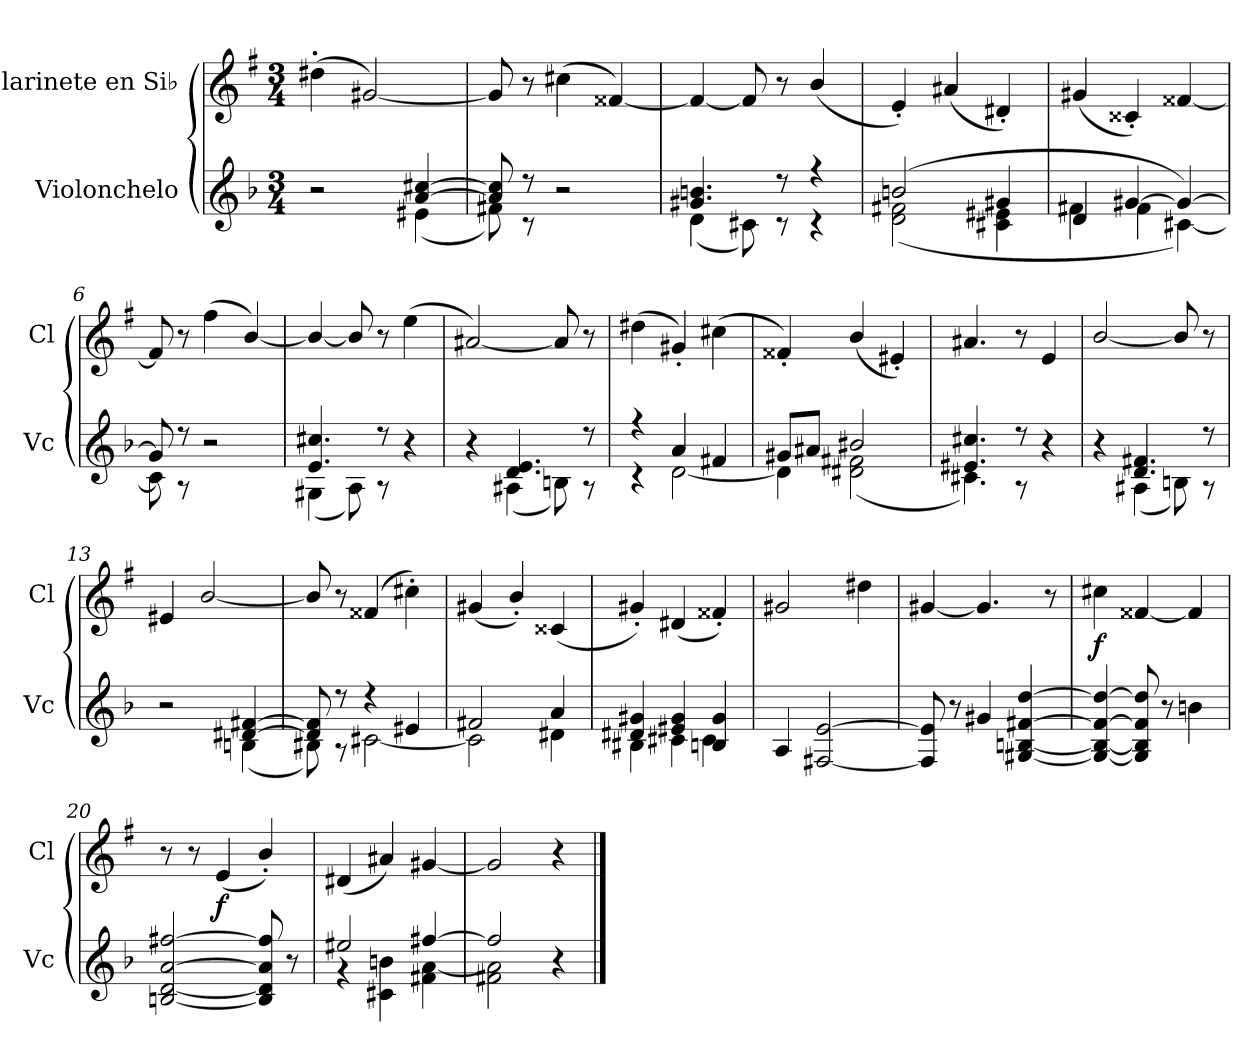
**kern	**kern	**dynam
*part2	*part1	*part1
*staff2	*staff1	*staff1
*I"Violonchelo	*I"Clarinete en Si♭	*
*I'Vc	*I'Cl	*
*clefG2	*clefG2	*
*	*ITrd1c2	*
*k[b-]	*k[b-]	*
*M3/4	*M3/4	*
*MM60	*MM60	*
=1	=1	=1
*^	*	*
!	!	!LO:TX:a:B:t=.	!
2r	2ryy	(>4cc#X\	.
.	.	[2f#X/)	.
[4a/ [4cc#X/	(<4e#X\	.	.
=2	=2	=2	=2
8a/] 8cc#/]	8f#X\)	8f#/]	.
8r	8r	8r	.
2r	2ryy	(>4bn\	.
.	.	[4e#X/)	.
=3	=3	=3	=3
4.g#X/ 4.bn/	(<4d\	4e#/_	.
.	8c#X\)	8e#/]	.
8r	8r	8r	.
4r	4r	(<4a/	.
=4	=4	=4	=4
(>2bn/	(<2d\ 2f#X\	4d'/)	.
.	.	(<4g#X/	.
4g#X/	4c#X\ 4e#X\	4c#X'/)	.
=5	=5	=5	=5
4d/	4f#X\	(<4f#X/	.
[4g#X/	4f#\	4B#X'/)	.
4g#/_)	[4c#X\)	[4e#X/	.
=6	=6	=6	=6
8g#/]	8c#\]	8e#/]	.
8r	8r	8r	.
2r	2ryy	(>4ee\	.
.	.	[4a/)	.
!!LO:LB:g=z
=7	=7	=7	=7
4.e/ 4.cc#X/	(<4G#X\	4a/_	.
.	8A\)	8a/]	.
8r	8r	8r	.
4r	4ryy	(>4dd\	.
=8	=8	=8	=8
4r	4ryy	[2g#X/)	.
4.d/ 4.e/	(<4A#X\	.	.
.	8Bn\)	8g#/]	.
8r	8r	8r	.
=9	=9	=9	=9
4r	4r	(>4cc#X\	.
4a/	[2d\	4f#X'/)	.
4f#X/	.	(>4bn\	.
=10	=10	=10	=10
8g#X/L	4d\]	4e#X'/)	.
8a#X/J	.	.	.
2b#X/	(<2d#X\ 2f#X\	(<4a/	.
.	.	4d#X'/)	.
=11	=11	=11	=11
4.e#X/ 4.cc#X/	4.c#X\)	4.g#X/	.
8r	8r	8r	.
4r	4ryy	4d/	.
!!LO:LB:g=z
=12	=12	=12	=12
4r	4ryy	[2a/	.
4.d/ 4.f#X/	(<4A#X\	.	.
.	8Bn\)	8a/]	.
8r	8r	8r	.
=13	=13	=13	=13
2r	2ryy	4d#X/	.
.	.	[2a/	.
[4d#X/ [4f#X/	(<4Bn\	.	.
=14	=14	=14	=14
8d#/] 8f#/]	8B#X\)	8a/]	.
8r	8r	8r	.
4r	[2c#X\	(>4e#X/	.
4e#X/	.	4bn'\)	.
=15	=15	=15	=15
2f#X/	2c#\]	(<4f#X/	.
.	.	4a'/)	.
4a/	4d#X\	(<4B#X/	.
=16	=16	=16	=16
4d#X/ 4g#X/	4B#X\	4f#X'/)	.
4e#X/ 4g#/	4c#X\	(<4c#X/	.
4Bn/ 4g#/	4c#\	4e#X'/)	.
*v	*v	*	*
=17	=17	=17
4A/	2f#X/	.
[2F#X/ [2e/	.	.
.	4cc#X\	.
!!LO:LB:g=z
=18	=18	=18
8F#/] 8e/]	[4f#X/	.
8r	.	.
4g#X/	4.f#/]	.
[4G#X/ [4Bn/ [4f#X/ [4dd/	.	.
.	8r	.
=19	=19	=19
!	!	!LO:DY:b
4G#/_ 4B/_ 4f#/_ 4dd/_	4bn\	f
8G#/] 8B/] 8f#/] 8dd/]	[4e#X/	.
8r	.	.
4bn\	4e#/]	.
=20	=20	=20
[2Bn/ [2d/ [2a/ [2ff#X/	8r	.
.	8r	.
!	!	!LO:DY:b
.	(<4d/	f
8B/] 8d/] 8a/] 8ff#/]	4a'/)	.
8r	.	.
=21	=21	=21
*^	*	*
2ee#X/	4r	(<4c#X/	.
.	4c#X\ 4bn\	4g#X/)	.
[4ff#X/	4f#X\ [4a\	[4f#X/	.
=22	=22	=22	=22
2ff#/]	2f#X\ 2a\]	2f#/]	.
4r	4ryy	4r	.
*v	*v	*	*
==	==	==
*-	*-	*-
